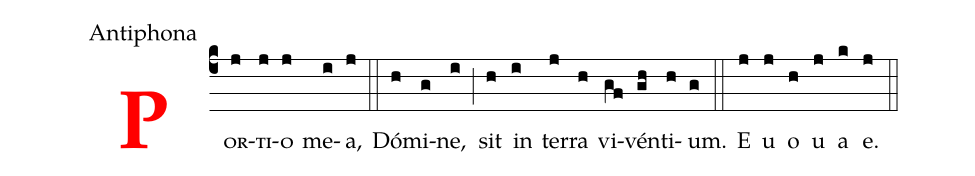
office-part: Antiphona;
%%
<v>\bf\textcolor{red}{P}</v><v>\sc{or}</v>(c4j)<v>\sc{ti}</v>(j)<v>\sc{o}</v>(j) me(i)a,(j) (::) Dó(h)mi(g)ne,(i) (;) sit(h) in(i) ter(j)ra(h) vi(gf)vén(gh)ti(h)um.(g) (::) E(j) u(j) o(h) u(j) a(k) e.(j) (::)
